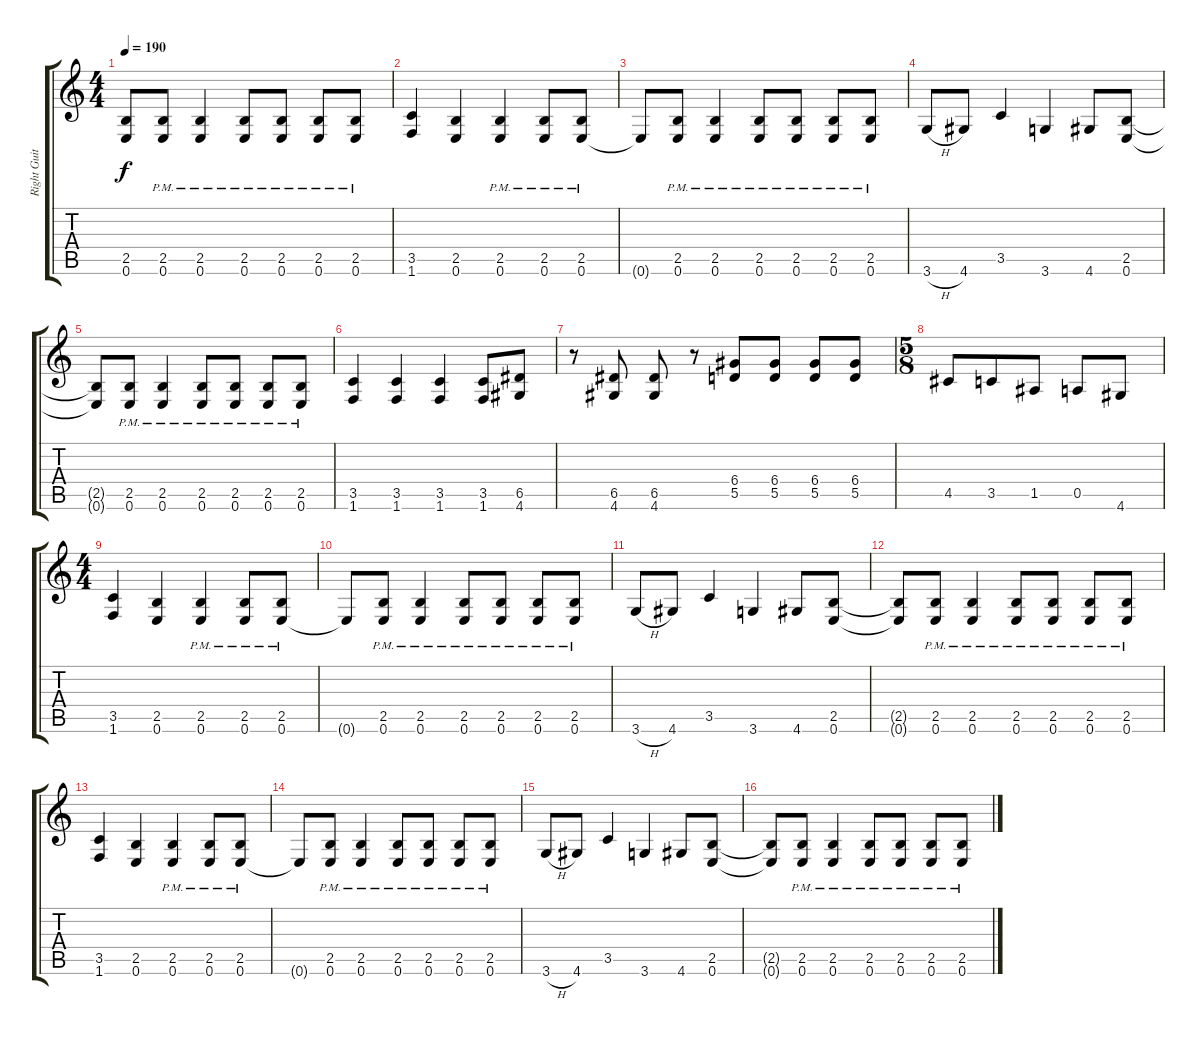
\track ("Right Guitar" "Right Guit") {instrument distortionguitar}
\staff {score tabs}
\tuning (E4 B3 G3 D3 A2 E2) {hide}
\ts (4 4)
\tempo 190
\clef g2
\ks c
(2.5{t} 0.6{t}).8{dy f} (2.5{pm} 0.6{pm}).8 (2.5{pm} 0.6{pm}).4 (2.5{pm} 0.6{pm}).8 (2.5{pm} 0.6{pm}).8 (2.5{pm} 0.6{pm}).8 (2.5{pm} 0.6{pm}).8 |
(3.5 1.6).4 (2.5 0.6).4 (2.5{pm} 0.6{pm}).4 (2.5{pm} 0.6{pm}).8 (2.5{pm} 0.6{pm}).8 |
0.6{t}.8 (2.5{pm} 0.6{pm}).8 (2.5{pm} 0.6{pm}).4 (2.5{pm} 0.6{pm}).8 (2.5{pm} 0.6{pm}).8 (2.5{pm} 0.6{pm}).8 (2.5{pm} 0.6{pm}).8 |
3.6{h}.8 4.6.8 3.5.4 3.6.4 4.6.8 (2.5 0.6).8 |
(2.5{t} 0.6{t}).8 (2.5{pm} 0.6{pm}).8 (2.5{pm} 0.6{pm}).4 (2.5{pm} 0.6{pm}).8 (2.5{pm} 0.6{pm}).8 (2.5{pm} 0.6{pm}).8 (2.5{pm} 0.6{pm}).8 |
(3.5 1.6).4 (3.5 1.6).4 (3.5 1.6).4 (3.5 1.6).8 (6.5 4.6).8 |
r.8 (6.5 4.6).8 (6.5 4.6).8 r.8 (6.4 5.5).8 (6.4 5.5).8 (6.4 5.5).8 (6.4 5.5).8 |
\ts (5 8)
4.5.8 3.5.8 1.5.8 0.5.8 4.6.8 |
\ts (4 4)
(3.5 1.6).4 (2.5 0.6).4 (2.5{pm} 0.6{pm}).4 (2.5{pm} 0.6{pm}).8 (2.5{pm} 0.6{pm}).8 |
0.6{t}.8 (2.5{pm} 0.6{pm}).8 (2.5{pm} 0.6{pm}).4 (2.5{pm} 0.6{pm}).8 (2.5{pm} 0.6{pm}).8 (2.5{pm} 0.6{pm}).8 (2.5{pm} 0.6{pm}).8 |
3.6{h}.8 4.6.8 3.5.4 3.6.4 4.6.8 (2.5 0.6).8 |
(2.5{t} 0.6{t}).8 (2.5{pm} 0.6{pm}).8 (2.5{pm} 0.6{pm}).4 (2.5{pm} 0.6{pm}).8 (2.5{pm} 0.6{pm}).8 (2.5{pm} 0.6{pm}).8 (2.5{pm} 0.6{pm}).8 |
(3.5 1.6).4 (2.5 0.6).4 (2.5{pm} 0.6{pm}).4 (2.5{pm} 0.6{pm}).8 (2.5{pm} 0.6{pm}).8 |
0.6{t}.8 (2.5{pm} 0.6{pm}).8 (2.5{pm} 0.6{pm}).4 (2.5{pm} 0.6{pm}).8 (2.5{pm} 0.6{pm}).8 (2.5{pm} 0.6{pm}).8 (2.5{pm} 0.6{pm}).8 |
3.6{h}.8 4.6.8 3.5.4 3.6.4 4.6.8 (2.5 0.6).8 |
(2.5{t} 0.6{t}).8 (2.5{pm} 0.6{pm}).8 (2.5{pm} 0.6{pm}).4 (2.5{pm} 0.6{pm}).8 (2.5{pm} 0.6{pm}).8 (2.5{pm} 0.6{pm}).8 (2.5{pm} 0.6{pm}).8
